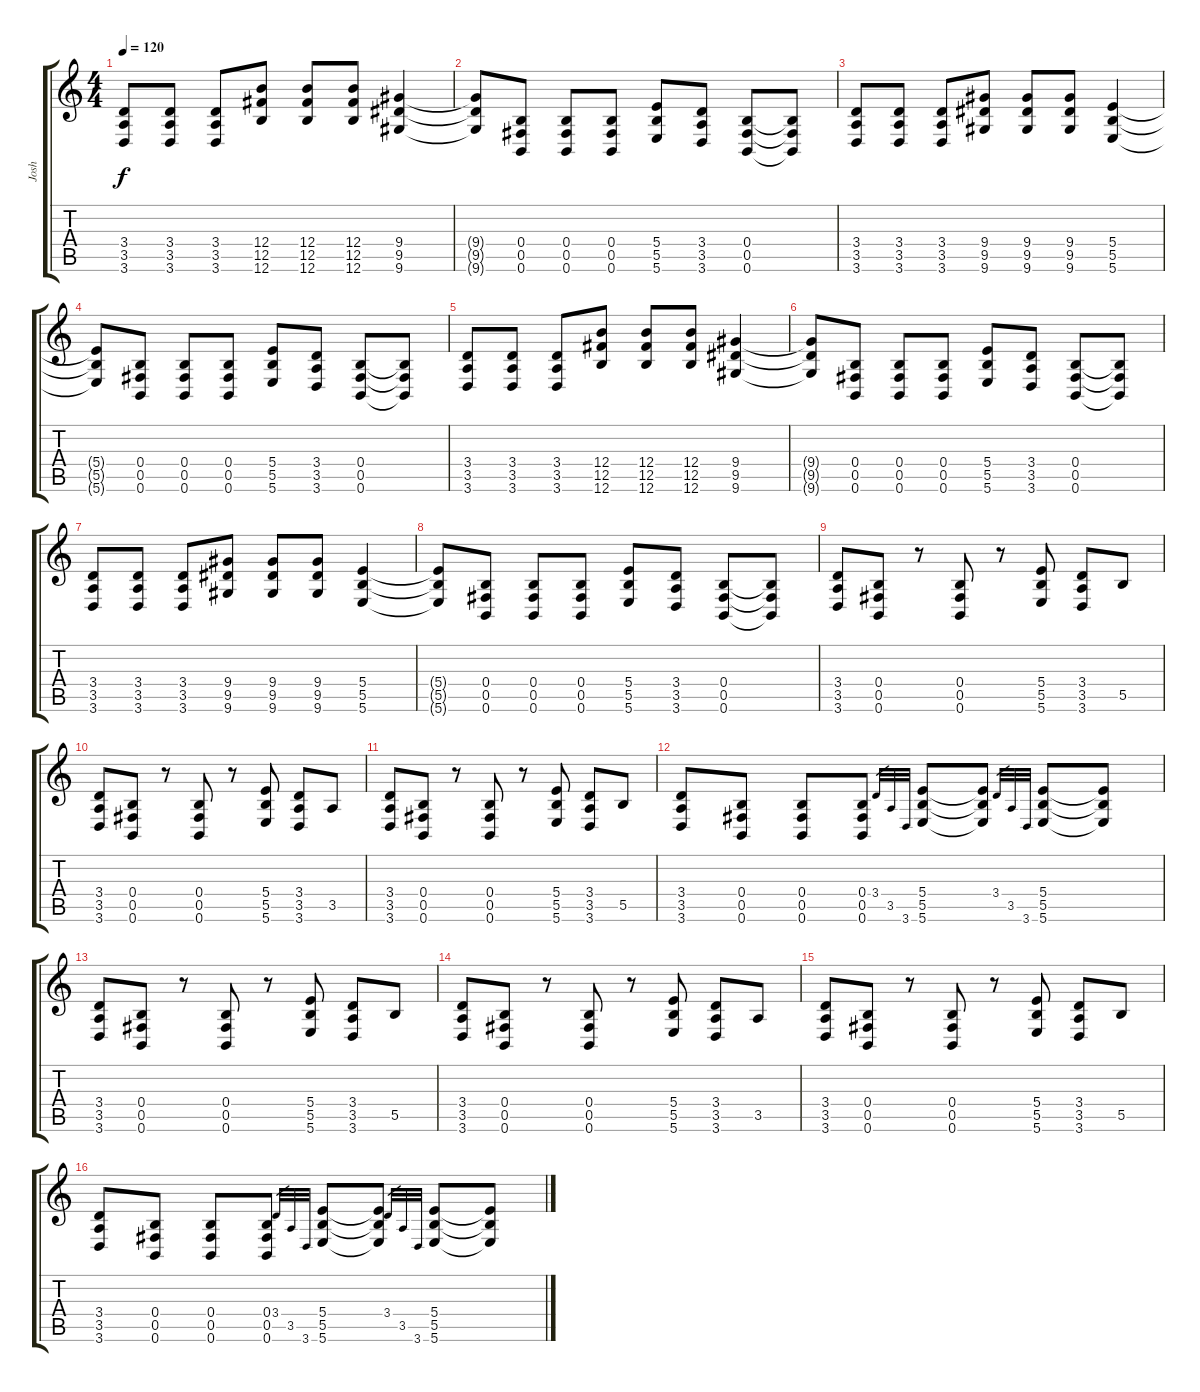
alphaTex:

\track ("Josh" "Josh") {instrument distortionguitar}
\staff {score tabs}
\tuning (Db4 Ab3 E3 B2 Gb2 B1) {hide}
\ts (4 4)
\tempo 120
\clef g2
\ks c
(3.4 3.5 3.6).8{dy f} (3.4 3.5 3.6).8 (3.4 3.5 3.6).8 (12.4 12.5 12.6).8 (12.4 12.5 12.6).8 (12.4 12.5 12.6).8 (9.4 9.5 9.6).4 |
(9.4{t} 9.5{t} 9.6{t}).8 (0.4 0.5 0.6).8 (0.4 0.5 0.6).8 (0.4 0.5 0.6).8 (5.4 5.5 5.6).8 (3.4 3.5 3.6).8 (0.4 0.5 0.6).8 (0.4{t} 0.5{t} 0.6{t}).8 |
(3.4 3.5 3.6).8 (3.4 3.5 3.6).8 (3.4 3.5 3.6).8 (9.4 9.5 9.6).8 (9.4 9.5 9.6).8 (9.4 9.5 9.6).8 (5.4 5.5 5.6).4 |
(5.4{t} 5.5{t} 5.6{t}).8 (0.4 0.5 0.6).8 (0.4 0.5 0.6).8 (0.4 0.5 0.6).8 (5.4 5.5 5.6).8 (3.4 3.5 3.6).8 (0.4 0.5 0.6).8 (0.4{t} 0.5{t} 0.6{t}).8 |
(3.4 3.5 3.6).8 (3.4 3.5 3.6).8 (3.4 3.5 3.6).8 (12.4 12.5 12.6).8 (12.4 12.5 12.6).8 (12.4 12.5 12.6).8 (9.4 9.5 9.6).4 |
(9.4{t} 9.5{t} 9.6{t}).8 (0.4 0.5 0.6).8 (0.4 0.5 0.6).8 (0.4 0.5 0.6).8 (5.4 5.5 5.6).8 (3.4 3.5 3.6).8 (0.4 0.5 0.6).8 (0.4{t} 0.5{t} 0.6{t}).8 |
(3.4 3.5 3.6).8 (3.4 3.5 3.6).8 (3.4 3.5 3.6).8 (9.4 9.5 9.6).8 (9.4 9.5 9.6).8 (9.4 9.5 9.6).8 (5.4 5.5 5.6).4 |
(5.4{t} 5.5{t} 5.6{t}).8 (0.4 0.5 0.6).8 (0.4 0.5 0.6).8 (0.4 0.5 0.6).8 (5.4 5.5 5.6).8 (3.4 3.5 3.6).8 (0.4 0.5 0.6).8 (0.4{t} 0.5{t} 0.6{t}).8 |
(3.4 3.5 3.6).8 (0.4 0.5 0.6).8 r.8 (0.4 0.5 0.6).8 r.8 (5.4 5.5 5.6).8 (3.4 3.5 3.6).8 5.5.8 |
(3.4 3.5 3.6).8 (0.4 0.5 0.6).8 r.8 (0.4 0.5 0.6).8 r.8 (5.4 5.5 5.6).8 (3.4 3.5 3.6).8 3.5.8 |
(3.4 3.5 3.6).8 (0.4 0.5 0.6).8 r.8 (0.4 0.5 0.6).8 r.8 (5.4 5.5 5.6).8 (3.4 3.5 3.6).8 5.5.8 |
(3.4 3.5 3.6).8 (0.4 0.5 0.6).8 (0.4 0.5 0.6).8 (0.4 0.5 0.6).8 3.4.32{gr} 3.5.32{gr} 3.6.32{gr} (5.4 5.5 5.6).8 (5.4{t} 5.5{t} 5.6{t}).8 3.4.32{gr} 3.5.32{gr} 3.6.32{gr} (5.4 5.5 5.6).8 (5.4{t} 5.5{t} 5.6{t}).8 |
(3.4 3.5 3.6).8 (0.4 0.5 0.6).8 r.8 (0.4 0.5 0.6).8 r.8 (5.4 5.5 5.6).8 (3.4 3.5 3.6).8 5.5.8 |
(3.4 3.5 3.6).8 (0.4 0.5 0.6).8 r.8 (0.4 0.5 0.6).8 r.8 (5.4 5.5 5.6).8 (3.4 3.5 3.6).8 3.5.8 |
(3.4 3.5 3.6).8 (0.4 0.5 0.6).8 r.8 (0.4 0.5 0.6).8 r.8 (5.4 5.5 5.6).8 (3.4 3.5 3.6).8 5.5.8 |
(3.4 3.5 3.6).8 (0.4 0.5 0.6).8 (0.4 0.5 0.6).8 (0.4 0.5 0.6).8 3.4.32{gr} 3.5.32{gr} 3.6.32{gr} (5.4 5.5 5.6).8 (5.4{t} 5.5{t} 5.6{t}).8 3.4.32{gr} 3.5.32{gr} 3.6.32{gr} (5.4 5.5 5.6).8 (5.4{t} 5.5{t} 5.6{t}).8
